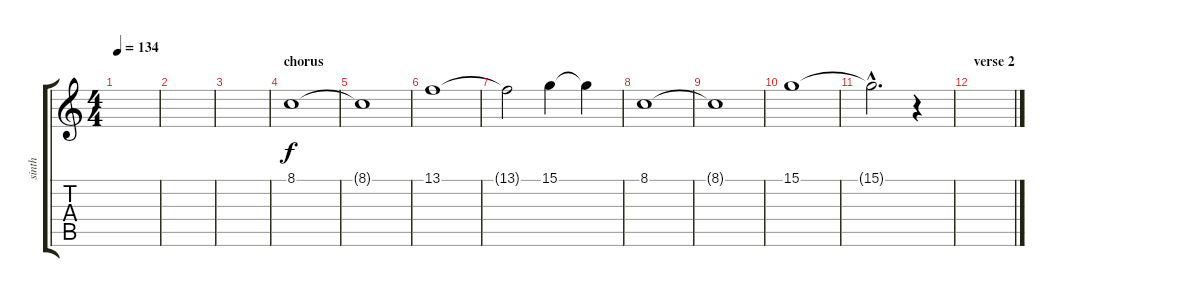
\track ("sinth" "sinth") {instrument stringensemble1}
\staff {score tabs}
\tuning (E4 B3 G3 D3 A2 E2) {hide}
\ts (4 4)
\tempo 134
\clef g2
\ks c
|
|
|
\section ("" "chorus")
8.1.1 |
8.1{t}.1 |
13.1.1 |
13.1{t}.2 15.1.4 15.1{t}.4 |
8.1.1 |
8.1{t}.1 |
15.1.1 |
15.1{hac t}.2{d} r.4 |
\section ("" "verse 2")
